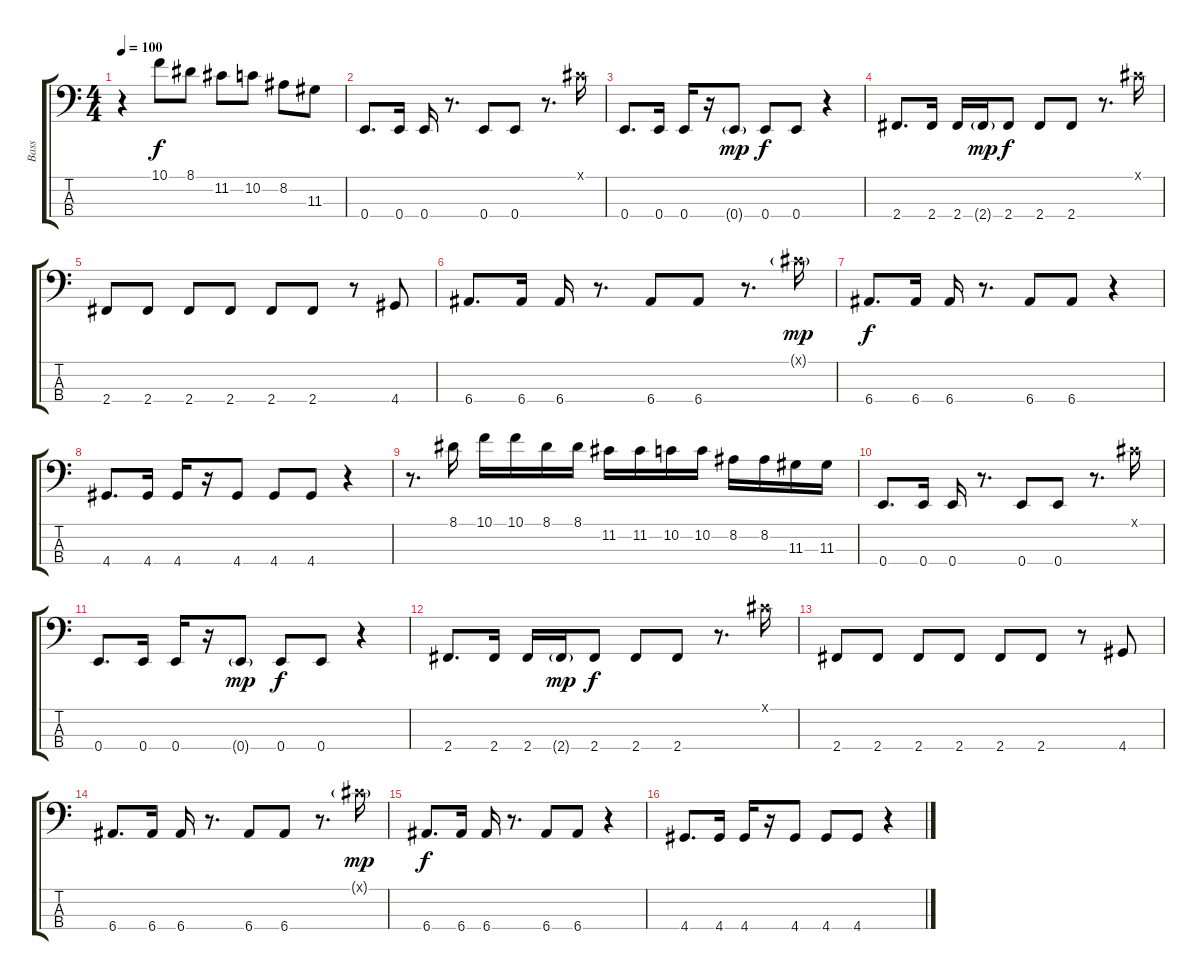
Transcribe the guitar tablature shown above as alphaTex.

\track ("Bass" "Bass") {instrument electricbassfinger}
\staff {score tabs}
\tuning (G2 D2 A1 E1) {hide}
\ts (4 4)
\tempo 100
\clef f4
\ks c
r.4{dy f} 10.1.8 8.1.8 11.2.8 10.2.8 8.2.8 11.3.8 |
0.4.8{d} 0.4.16 0.4.16 r.8{d} 0.4.8 0.4.8 r.8{d} 6.1{x}.16 |
0.4.8{d} 0.4.16 0.4.16 r.16 0.4{g}.8{dy mp} 0.4.8{dy f} 0.4.8 r.4 |
2.4.8{d} 2.4.16 2.4.16 2.4{g}.16{dy mp} 2.4.8{dy f} 2.4.8 2.4.8 r.8{d} 6.1{x}.16 |
2.4.8 2.4.8 2.4.8 2.4.8 2.4.8 2.4.8 r.8 4.4.8 |
6.4.8{d} 6.4.16 6.4.16 r.8{d} 6.4.8 6.4.8 r.8{d} 6.1{g x}.16{dy mp} |
6.4.8{d dy f} 6.4.16 6.4.16 r.8{d} 6.4.8 6.4.8 r.4 |
4.4.8{d} 4.4.16 4.4.16 r.16 4.4.8 4.4.8 4.4.8 r.4 |
r.8{d} 8.1.16 10.1.16 10.1.16 8.1.16 8.1.16 11.2.16 11.2.16 10.2.16 10.2.16 8.2.16 8.2.16 11.3.16 11.3.16 |
0.4.8{d} 0.4.16 0.4.16 r.8{d} 0.4.8 0.4.8 r.8{d} 6.1{x}.16 |
0.4.8{d} 0.4.16 0.4.16 r.16 0.4{g}.8{dy mp} 0.4.8{dy f} 0.4.8 r.4 |
2.4.8{d} 2.4.16 2.4.16 2.4{g}.16{dy mp} 2.4.8{dy f} 2.4.8 2.4.8 r.8{d} 6.1{x}.16 |
2.4.8 2.4.8 2.4.8 2.4.8 2.4.8 2.4.8 r.8 4.4.8 |
6.4.8{d} 6.4.16 6.4.16 r.8{d} 6.4.8 6.4.8 r.8{d} 6.1{g x}.16{dy mp} |
6.4.8{d dy f} 6.4.16 6.4.16 r.8{d} 6.4.8 6.4.8 r.4 |
4.4.8{d} 4.4.16 4.4.16 r.16 4.4.8 4.4.8 4.4.8 r.4
